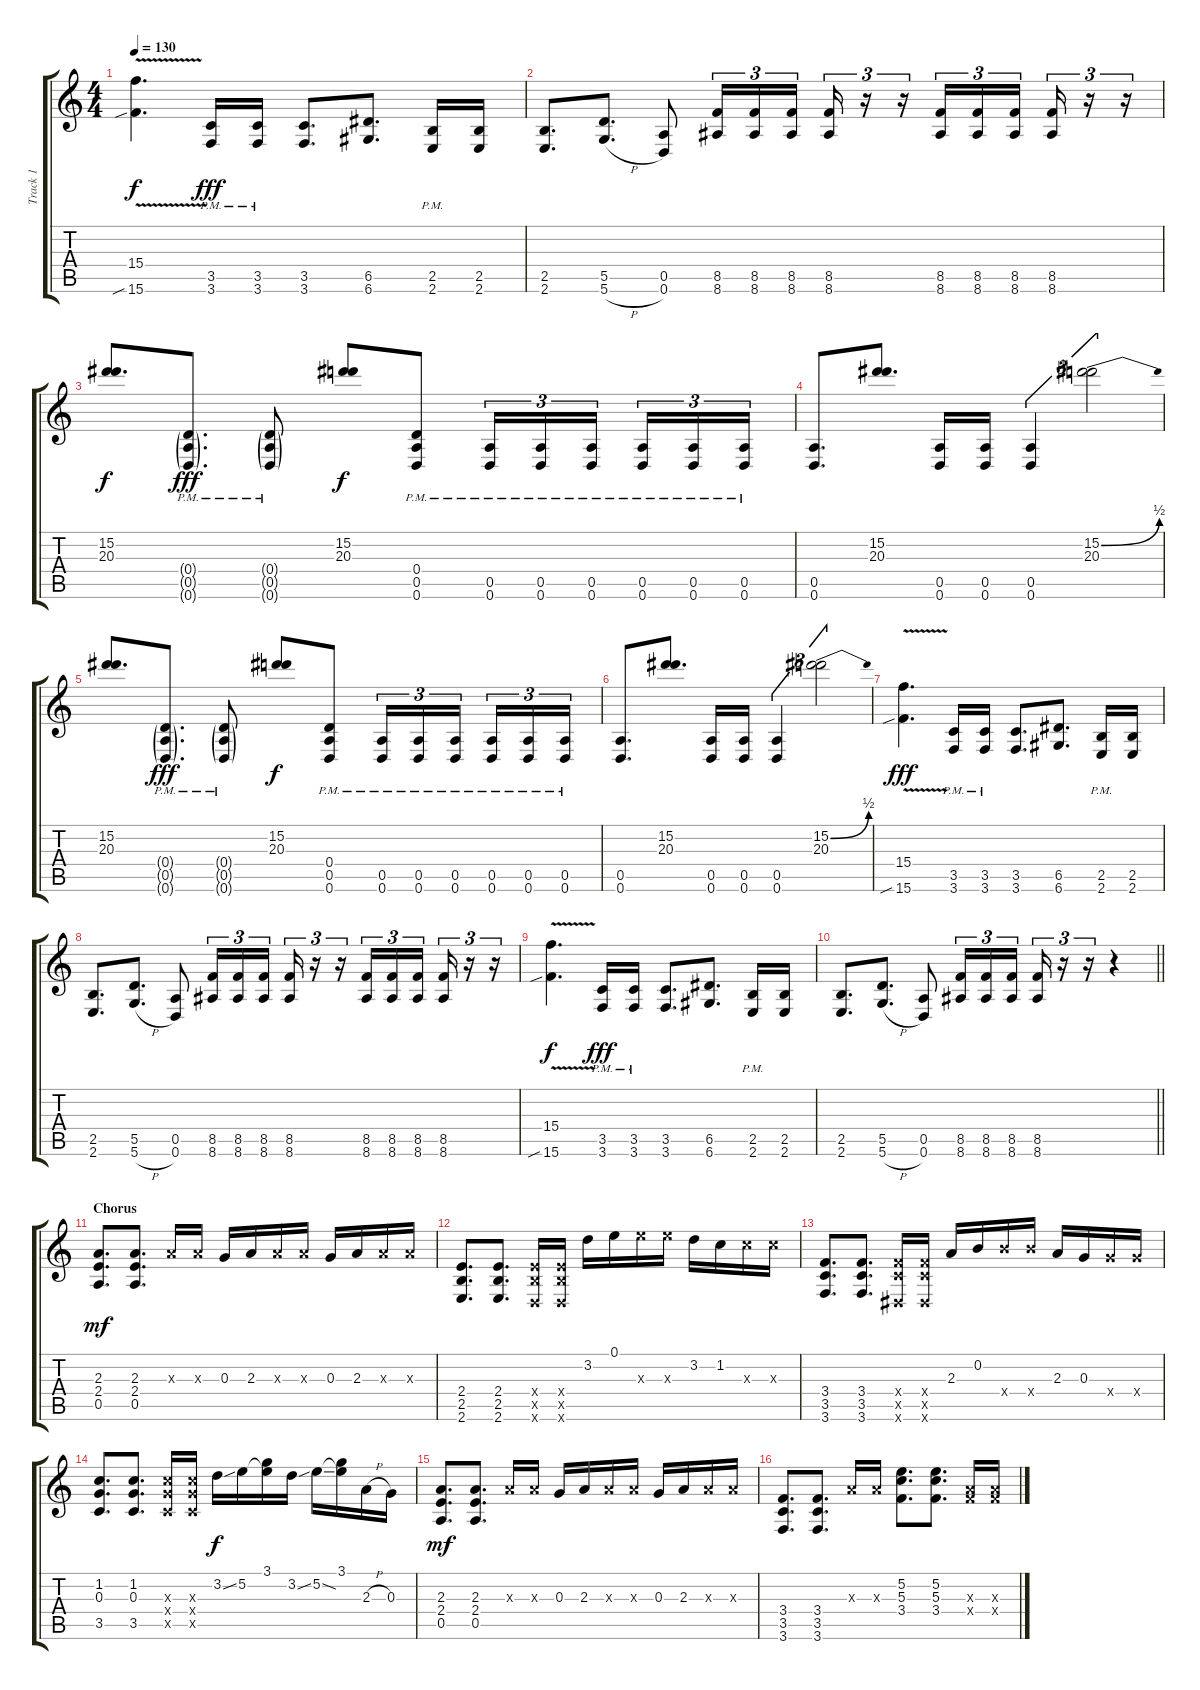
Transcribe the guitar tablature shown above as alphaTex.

\track ("Track 1" "Track 1") {instrument distortionguitar}
\staff {score tabs}
\tuning (E4 B3 G3 D3 A2 D2) {hide}
\ts (4 4)
\tempo 130
\clef g2
\ks c
(15.4 15.6{v sib}).4{d dy f} (3.5{pm} 3.6{pm}).16{dy fff} (3.5{pm} 3.6{pm}).16 (3.5 3.6).8{d} (6.5 6.6).8{d} (2.5{pm} 2.6{pm}).16 (2.5 2.6).16 |
(2.5 2.6).8{d} (5.5 5.6{h}).8{d} (0.5 0.6).8 (8.5 8.6).16{tu (3 2)} (8.5 8.6).16{tu (3 2)} (8.5 8.6).16{tu (3 2) beam splitsecondary} (8.5 8.6).16{tu (3 2)} r.16{tu (3 2)} r.16{tu (3 2)} (8.5 8.6).16{tu (3 2)} (8.5 8.6).16{tu (3 2)} (8.5 8.6).16{tu (3 2) beam splitsecondary} (8.5 8.6).16{tu (3 2)} r.16{tu (3 2)} r.16{tu (3 2)} |
(15.2 20.3).8{d dy f} (0.4{g pm} 0.5{g pm} 0.6{g pm}).8{d dy fff} (0.4{g pm} 0.5{g pm} 0.6{g pm}).8 (15.2 20.3).8{dy f} (0.4{pm} 0.5{pm} 0.6{pm}).8 (0.5{pm} 0.6{pm}).16{tu (3 2)} (0.5{pm} 0.6{pm}).16{tu (3 2)} (0.5{pm} 0.6{pm}).16{tu (3 2) beam splitsecondary} (0.5{pm} 0.6{pm}).16{tu (3 2)} (0.5{pm} 0.6{pm}).16{tu (3 2)} (0.5{pm} 0.6{pm}).16{tu (3 2)} |
(0.5 0.6).8{d} (15.2 20.3).8{d} (0.5 0.6).16 (0.5 0.6).16 (0.5 0.6).4{tu (3 2)} (15.2{be (bend 0 0 60 2)} 20.3).2{tu (3 2)} |
(15.2 20.3).8{d} (0.4{g pm} 0.5{g pm} 0.6{g pm}).8{d dy fff} (0.4{g pm} 0.5{g pm} 0.6{g pm}).8 (15.2 20.3).8{dy f} (0.4{pm} 0.5{pm} 0.6{pm}).8 (0.5{pm} 0.6{pm}).16{tu (3 2)} (0.5{pm} 0.6{pm}).16{tu (3 2)} (0.5{pm} 0.6{pm}).16{tu (3 2) beam splitsecondary} (0.5{pm} 0.6{pm}).16{tu (3 2)} (0.5{pm} 0.6{pm}).16{tu (3 2)} (0.5{pm} 0.6{pm}).16{tu (3 2)} |
(0.5 0.6).8{d} (15.2 20.3).8{d} (0.5 0.6).16 (0.5 0.6).16 (0.5 0.6).4{tu (3 2)} (15.2{be (bend 0 0 60 2)} 20.3).2{tu (3 2)} |
(15.4 15.6{v sib}).4{d dy fff} (3.5{pm} 3.6{pm}).16 (3.5{pm} 3.6{pm}).16 (3.5 3.6).8{d} (6.5 6.6).8{d} (2.5{pm} 2.6{pm}).16 (2.5 2.6).16 |
(2.5 2.6).8{d} (5.5 5.6{h}).8{d} (0.5 0.6).8 (8.5 8.6).16{tu (3 2)} (8.5 8.6).16{tu (3 2)} (8.5 8.6).16{tu (3 2) beam splitsecondary} (8.5 8.6).16{tu (3 2)} r.16{tu (3 2)} r.16{tu (3 2)} (8.5 8.6).16{tu (3 2)} (8.5 8.6).16{tu (3 2)} (8.5 8.6).16{tu (3 2) beam splitsecondary} (8.5 8.6).16{tu (3 2)} r.16{tu (3 2)} r.16{tu (3 2)} |
(15.4 15.6{v sib}).4{d dy f} (3.5{pm} 3.6{pm}).16{dy fff} (3.5{pm} 3.6{pm}).16 (3.5 3.6).8{d} (6.5 6.6).8{d} (2.5{pm} 2.6{pm}).16 (2.5 2.6).16 |
\barLineRight lightlight
(2.5 2.6).8{d} (5.5 5.6{h}).8{d} (0.5 0.6).8 (8.5 8.6).16{tu (3 2)} (8.5 8.6).16{tu (3 2)} (8.5 8.6).16{tu (3 2) beam splitsecondary} (8.5 8.6).16{tu (3 2)} r.16{tu (3 2)} r.16{tu (3 2)} r.4 |
\section ("" "Chorus")
(2.3 2.4 0.5).8{d dy mf} (2.3 2.4 0.5).8{d} 2.3{x}.16 2.3{x}.16 0.3.16 2.3.16 2.3{x}.16 2.3{x}.16 0.3.16 2.3.16 2.3{x}.16 2.3{x}.16 |
(2.4 2.5 2.6).8{d} (2.4 2.5 2.6).8{d} (2.4{x} 2.5{x} 0.6{x}).16 (2.4{x} 2.5{x} 0.6{x}).16 3.2.16 0.1.16 9.3{x}.16 9.3{x}.16 3.2.16 1.2.16 5.3{x}.16 5.3{x}.16 |
(3.4 3.5 3.6).8{d} (3.4 3.5 3.6).8{d} (3.4{x} 3.5{x} 1.6{x}).16 (3.4{x} 3.5{x} 1.6{x}).16 2.3.16 0.2.16 9.4{x}.16 9.4{x}.16 2.3.16 0.3.16 5.4{x}.16 5.4{x}.16 |
(1.2 0.3 3.5).8{d} (1.2 0.3 3.5).8{d} (5.3{x} 5.4{x} 3.5{x}).16 (5.3{x} 5.4{x} 3.5{x}).16 3.2{ss}.16{dy f} 5.2.16 (3.1 5.2{t}).16 3.2{ss}.16 5.2{ss}.16 (3.1 5.2{t}).16 2.3{h}.16 0.3.16 |
(2.3 2.4 0.5).8{d dy mf} (2.3 2.4 0.5).8{d} 2.3{x}.16 2.3{x}.16 0.3.16 2.3.16 2.3{x}.16 2.3{x}.16 0.3.16 2.3.16 2.3{x}.16 2.3{x}.16 |
(3.4 3.5 3.6).8{d} (3.4 3.5 3.6).8{d} 2.3{x}.16 2.3{x}.16 (5.2 5.3 3.4).8{d} (5.2 5.3 3.4).8{d} (2.3{x} 3.4{x}).16 (2.3{x} 3.4{x}).16
